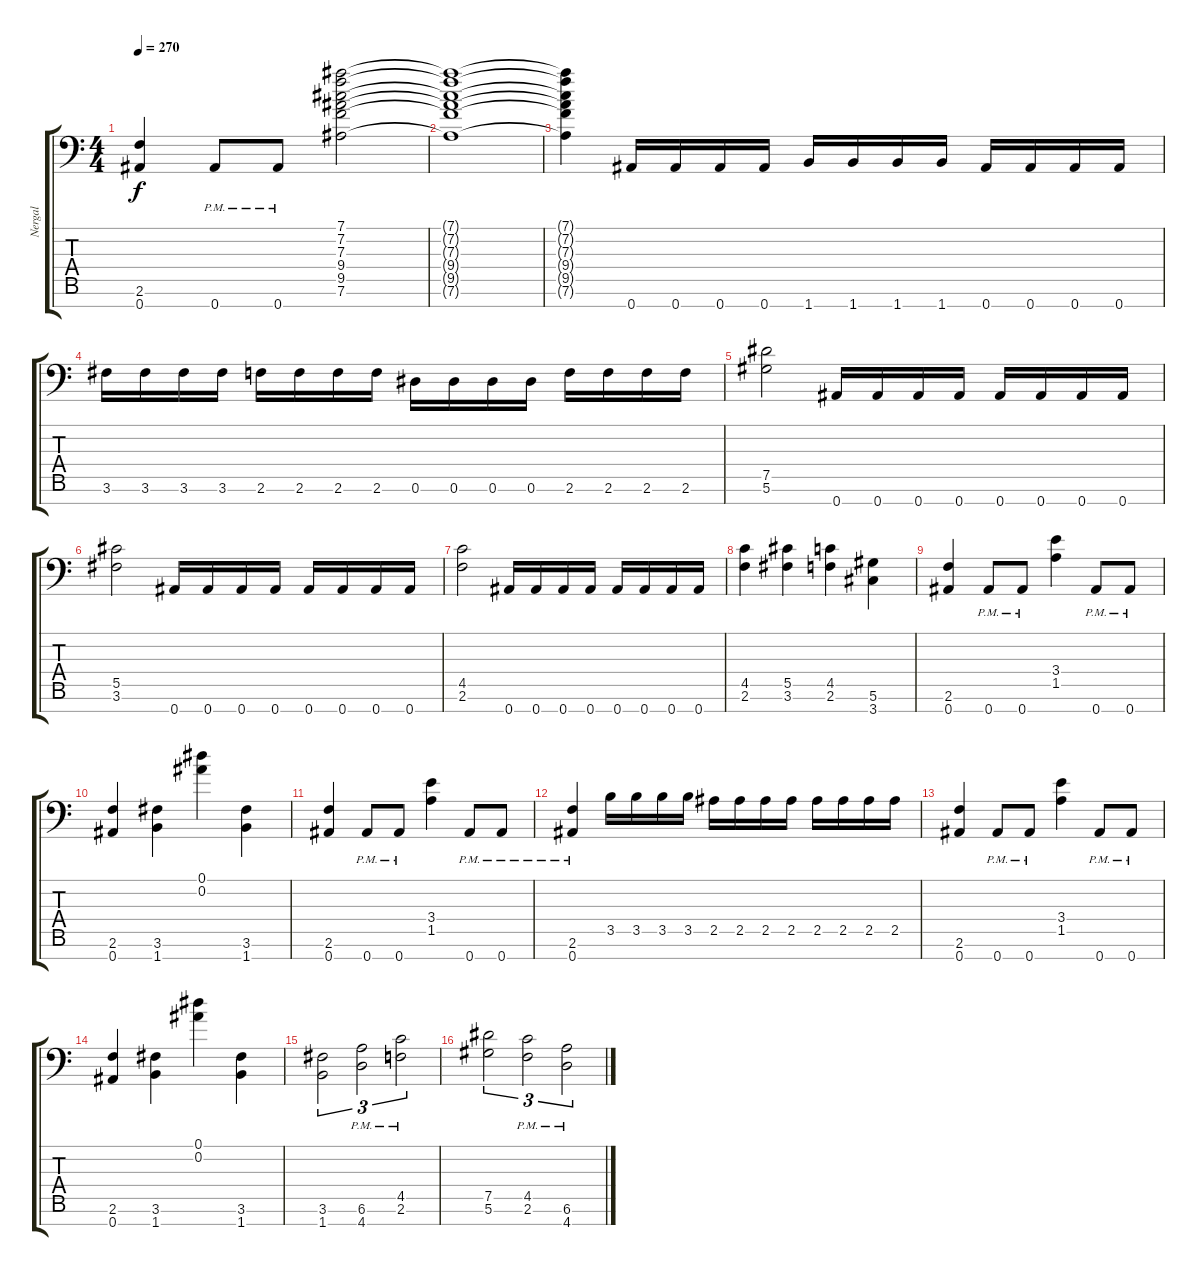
\track ("Nergal" "Nergal") {instrument distortionguitar}
\staff {score tabs}
\tuning (Eb4 Bb3 Gb3 Db3 Ab2 Eb2 Bb1) {hide}
\ts (4 4)
\tempo 270
\clef f4
\ks c
(2.6 0.7).4{dy f} 0.7{pm}.8 0.7{pm}.8 (7.1 7.2 7.3 9.4 9.5 7.6).2 |
(7.1{t} 7.2{t} 7.3{t} 9.4{t} 9.5{t} 7.6{t}).1 |
(7.1{t} 7.2{t} 7.3{t} 9.4{t} 9.5{t} 7.6{t}).4 0.7.16 0.7.16 0.7.16 0.7.16 1.7.16 1.7.16 1.7.16 1.7.16 0.7.16 0.7.16 0.7.16 0.7.16 |
3.6.16 3.6.16 3.6.16 3.6.16 2.6.16 2.6.16 2.6.16 2.6.16 0.6.16 0.6.16 0.6.16 0.6.16 2.6.16 2.6.16 2.6.16 2.6.16 |
(7.5 5.6).2 0.7.16 0.7.16 0.7.16 0.7.16 0.7.16 0.7.16 0.7.16 0.7.16 |
(5.5 3.6).2 0.7.16 0.7.16 0.7.16 0.7.16 0.7.16 0.7.16 0.7.16 0.7.16 |
(4.5 2.6).2 0.7.16 0.7.16 0.7.16 0.7.16 0.7.16 0.7.16 0.7.16 0.7.16 |
(4.5 2.6).4 (5.5 3.6).4 (4.5 2.6).4 (5.6 3.7).4 |
(2.6 0.7).4 0.7{pm}.8 0.7{pm}.8 (3.4 1.5).4 0.7{pm}.8 0.7{pm}.8 |
(2.6 0.7).4 (3.6 1.7).4 (0.1 0.2).4 (3.6 1.7).4 |
(2.6 0.7).4 0.7{pm}.8 0.7{pm}.8 (3.4 1.5).4 0.7{pm}.8 0.7{pm}.8 |
(2.6{pm} 0.7{pm}).4 3.5.16 3.5.16 3.5.16 3.5.16 2.5.16 2.5.16 2.5.16 2.5.16 2.5.16 2.5.16 2.5.16 2.5.16 |
(2.6 0.7).4 0.7{pm}.8 0.7{pm}.8 (3.4 1.5).4 0.7{pm}.8 0.7{pm}.8 |
(2.6 0.7).4 (3.6 1.7).4 (0.1 0.2).4 (3.6 1.7).4 |
(3.6 1.7).2{tu (3 2)} (6.6{pm} 4.7{pm}).2{tu (3 2)} (4.5{pm} 2.6{pm}).2{tu (3 2)} |
(7.5 5.6).2{tu (3 2)} (4.5{pm} 2.6{pm}).2{tu (3 2)} (6.6{pm} 4.7{pm}).2{tu (3 2)}
